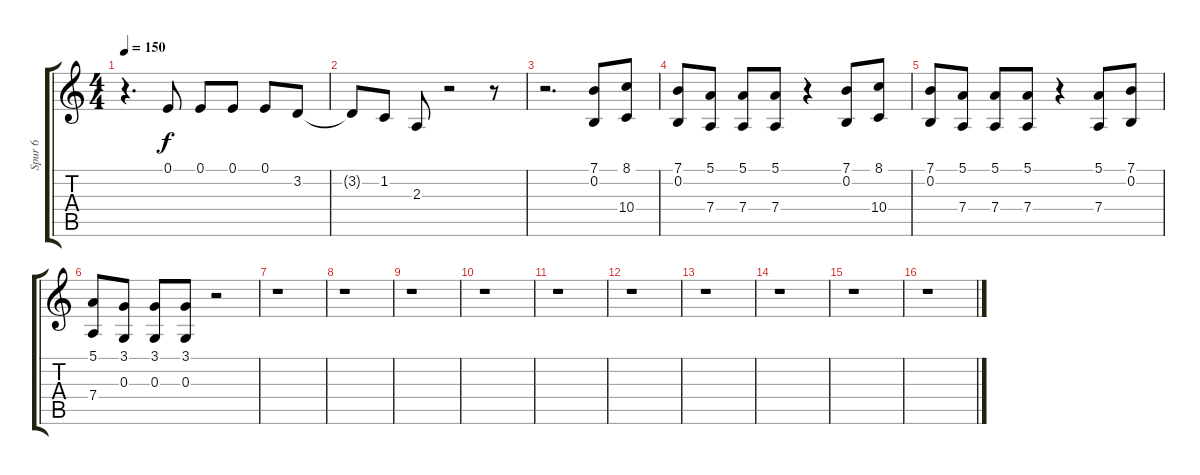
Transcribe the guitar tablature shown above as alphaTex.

\track ("Spur 6" "Spur 6") {instrument tenorsax}
\staff {score tabs}
\tuning (E4 B3 G3 D3 A2 E2) {hide}
\ts (4 4)
\tempo 150
\clef g2
\ks c
r.4{d dy f} 0.1.8 0.1.8 0.1.8 0.1.8 3.2.8 |
3.2{t}.8 1.2.8 2.3.8 r.2 r.8 |
r.2{d} (7.1 0.2).8 (8.1 10.4).8 |
(7.1 0.2).8 (5.1 7.4).8 (5.1 7.4).8 (5.1 7.4).8 r.4 (7.1 0.2).8 (8.1 10.4).8 |
(7.1 0.2).8 (5.1 7.4).8 (5.1 7.4).8 (5.1 7.4).8 r.4 (5.1 7.4).8 (7.1 0.2).8 |
(5.1 7.4).8 (3.1 0.3).8 (3.1 0.3).8 (3.1 0.3).8 r.2 |
r.1 |
r.1 |
r.1 |
r.1 |
r.1 |
r.1 |
r.1 |
r.1 |
r.1 |
r.1
